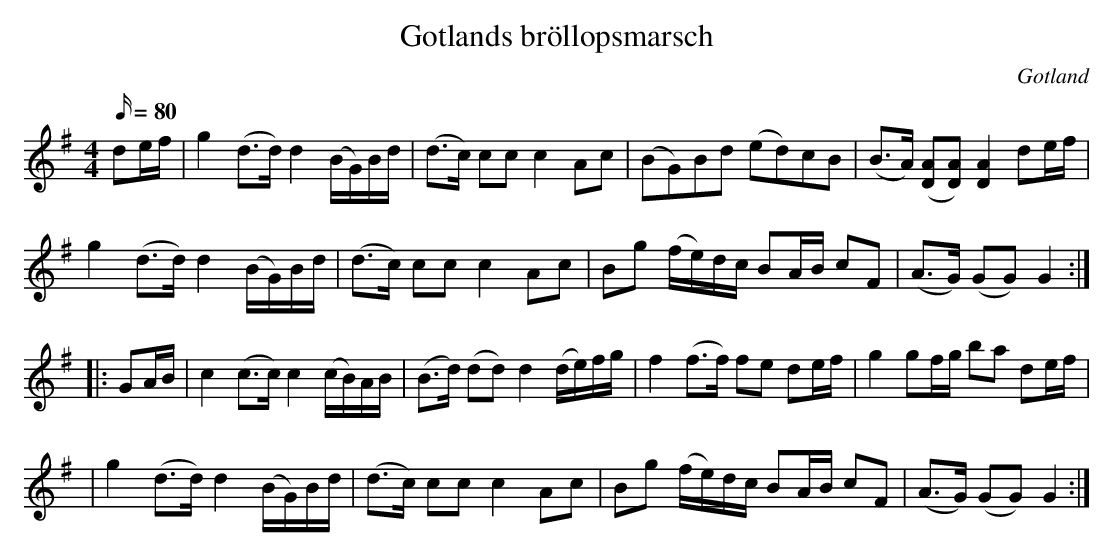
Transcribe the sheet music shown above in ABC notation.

X:1
T: Gotlands bröllopsmarsch
O: Gotland
M: 4/4
L: 1/16
Q: 80
K: G
V: 1
d2ef | g4 (d3d) d4 (BG)Bd | (d3c) c2c2 c4 A2c2 | (B2G2)B2d2 (e2d2)c2B2 | (B3A) ([DA]2[DA]2) [DA]4 d2ef |
g4 (d3d) d4 (BG)Bd | (d3c) c2c2 c4 A2c2 | B2g2 (fe)dc B2AB c2F2 | (A3G) (G2G2) G4 :|
|: G2AB | c4 (c3c) c4 (cB)AB | (B3d) (d2d2) d4 (de)fg | f4 (f3f) f2e2 d2ef | g4 g2fg b2a2 d2ef |
| g4 (d3d) d4 (BG)Bd | (d3c) c2c2 c4 A2c2 | B2g2 (fe)dc B2AB c2F2 | (A3G) (G2G2) G4 :|
